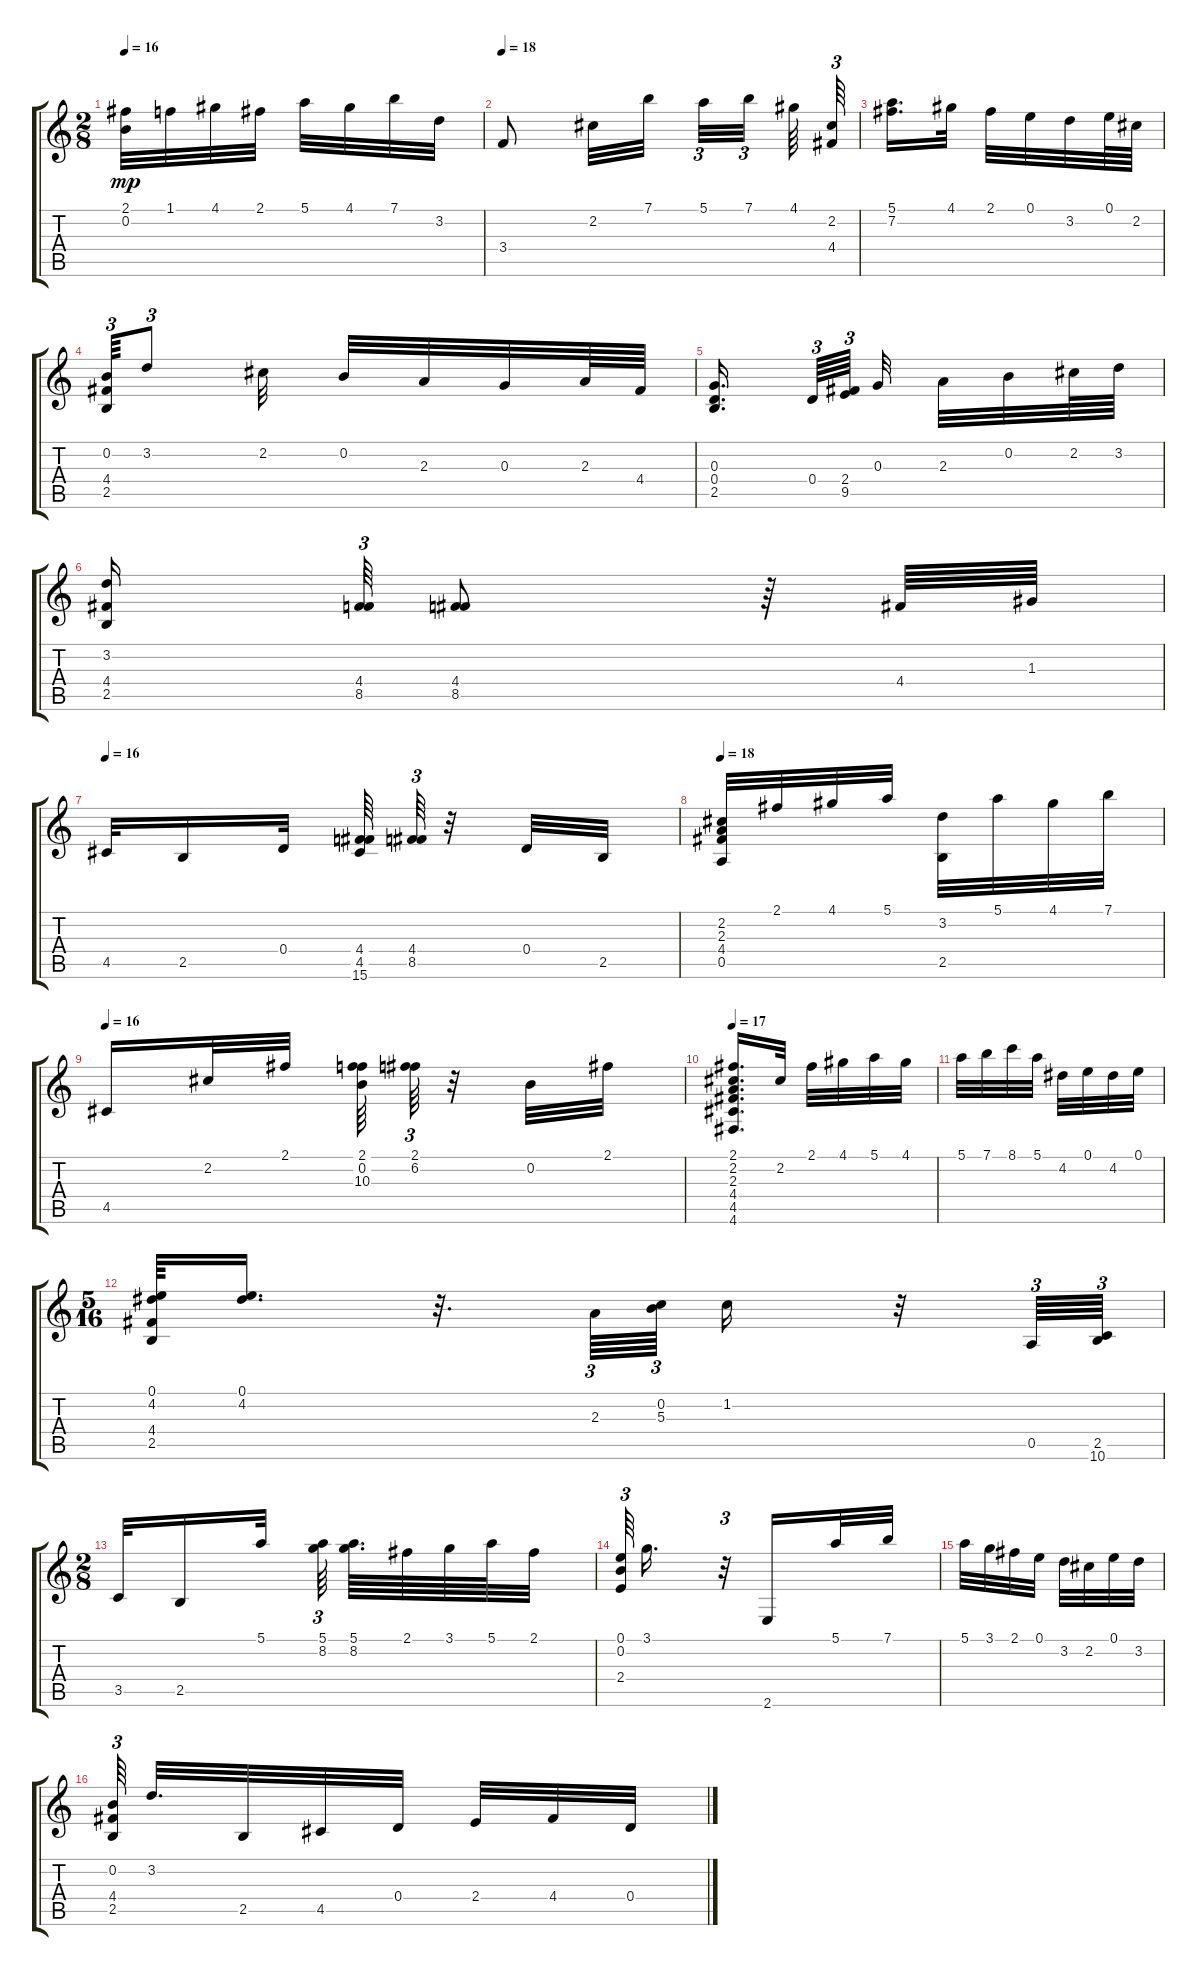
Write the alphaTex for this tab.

\track "" {instrument acousticguitarnylon}
\staff {score tabs}
\tuning (E4 B3 G3 D3 A2 D2) {hide}
\ts (2 8)
\tempo 16
\clef g2
\ks c
(2.1 0.2).32{dy mp} 1.1.32 4.1.32 2.1.32 5.1.32 4.1.32 7.1.32 3.2.32 |
\tempo 18
3.4.8 2.2.32 7.1.32 5.1.32{tu (3 2)} 7.1.32{tu (3 2)} 4.1.64 (2.2 4.4).64{tu (3 2)} |
(5.1 7.2).16{d} 4.1.32 2.1.32 0.1.32 3.2.32 0.1.64 2.2.64 |
(0.2 4.4 2.5).64{tu (3 2)} 3.2.8{tu (3 2)} 2.2.32 0.2.32 2.3.32 0.3.32 2.3.64 4.4.64 |
(0.3 0.4 2.5).16{d} 0.4.64{tu (3 2)} (2.4 9.5).64{tu (3 2)} 0.3.32 2.3.32 0.2.32 2.2.64 3.2.64 |
(3.2 4.4 2.5).16 (4.4 8.5).64{tu (3 2)} (4.4 8.5).8 r.64 4.4.64 1.3.64 |
\tempo 16
4.5.32 2.5.16 0.4.32 (4.4 4.5 15.6).64 (4.4 8.5).64{tu (3 2)} r.32 0.4.32 2.5.32 |
\tempo 18
(2.2 2.3 4.4 0.5).32 2.1.32 4.1.32 5.1.32 (3.2 2.5).32 5.1.32 4.1.32 7.1.32 |
\tempo 16
4.5.16 2.2.32 2.1.32 (2.1 0.2 10.3).64 (2.1 6.2).64{tu (3 2)} r.32 0.2.32 2.1.32 |
\tempo 17
(2.1 2.2 2.3 4.4 4.5 4.6).16{d} 2.2.32 2.1.32 4.1.32 5.1.32 4.1.32 |
5.1.32 7.1.32 8.1.32 5.1.32 4.2.32 0.1.32 4.2.32 0.1.32 |
\ts (5 16)
(0.1 4.2 4.4 2.5).64 (0.1 4.2).16{d} r.32{d} 2.3.64{tu (3 2)} (0.2 5.3).64{tu (3 2)} 1.2.16 r.32 0.5.64{tu (3 2)} (2.5 10.6).64{tu (3 2)} |
\ts (2 8)
3.5.32 2.5.16 5.1.32 (5.1 8.2).64{tu (3 2)} (5.1 8.2).64{d} 2.1.64 3.1.64 5.1.64 2.1.32 |
(0.1 0.2 2.4).64{tu (3 2)} 3.1.16{d} r.32{tu (3 2)} 2.6.16 5.1.32 7.1.32 |
5.1.32 3.1.32 2.1.32 0.1.32 3.2.32 2.2.32 0.1.32 3.2.32 |
(0.2 4.4 2.5).64{tu (3 2)} 3.2.32{d} 2.5.32 4.5.32 0.4.32 2.4.32 4.4.32 0.4.32
